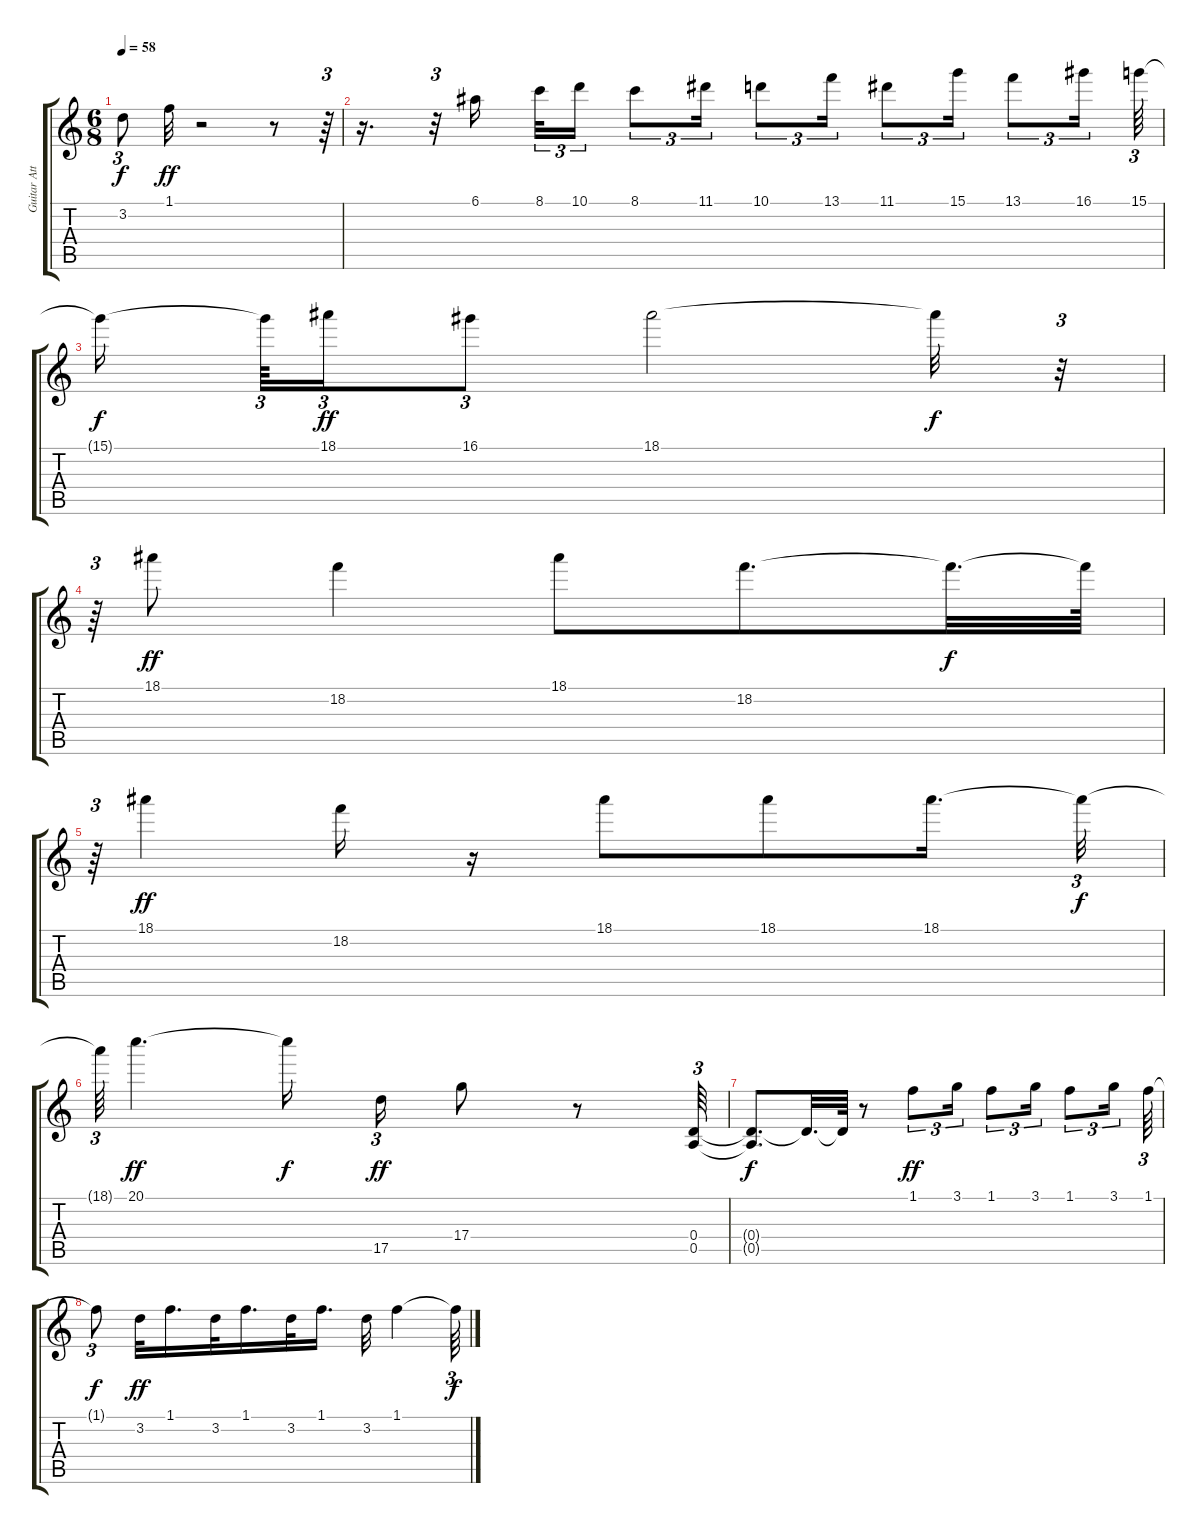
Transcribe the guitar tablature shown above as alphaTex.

\track ("Guitar Attack" "Guitar Att") {instrument electricguitarclean}
\staff {score tabs}
\tuning (E4 B3 G3 D3 A2 E2) {hide}
\ts (6 8)
\tempo 58
\clef g2
\ks c
3.2{t}.8{tu (3 2) dy f} 1.1.32{dy ff} r.2 r.8 r.64{tu (3 2)} |
r.16{d} r.32{tu (3 2)} 6.1.16{beam splitsecondary} 8.1.32{tu (3 2)} 10.1.16{tu (3 2)} 8.1.8{tu (3 2)} 11.1.16{tu (3 2)} 10.1.8{tu (3 2)} 13.1.16{tu (3 2)} 11.1.8{tu (3 2)} 15.1.16{tu (3 2)} 13.1.8{tu (3 2)} 16.1.16{tu (3 2)} 15.1.64{tu (3 2)} |
15.1{t}.16{dy f beam splitsecondary} 15.1{t}.64{tu (3 2)} 18.1.16{tu (3 2) dy ff} 16.1.8{tu (3 2)} 18.1.2 18.1{t}.32{dy f} r.32{tu (3 2)} |
r.64{tu (3 2)} 18.1.8{dy ff} 18.2.4 18.1.8 18.2.8{d} 18.2{t}.32{d dy f} 18.2{t}.64 |
r.64{tu (3 2)} 18.1.4{dy ff} 18.2.16 r.16 18.1.8 18.1.8 18.1.16{d} 18.1{t}.32{tu (3 2) dy f} |
18.1{t}.64{tu (3 2)} 20.1.4{d dy ff} 20.1{t}.16{dy f beam splitsecondary} 17.5.16{tu (3 2) dy ff} 17.4.8 r.8 (0.4 0.5).64{tu (3 2)} |
(0.4{t} 0.5{t}).8{d dy f} 0.4{t}.32{d} 0.4{t}.64 r.8 1.1.8{tu (3 2) dy ff} 3.1.16{tu (3 2)} 1.1.8{tu (3 2)} 3.1.16{tu (3 2)} 1.1.8{tu (3 2)} 3.1.16{tu (3 2)} 1.1.64{tu (3 2)} |
1.1{t}.8{tu (3 2) dy f} 3.2.32{dy ff} 1.1.16{d} 3.2.32 1.1.16{d} 3.2.32 1.1.16{d} 3.2.32 1.1.4 1.1{t}.64{tu (3 2) dy f}
